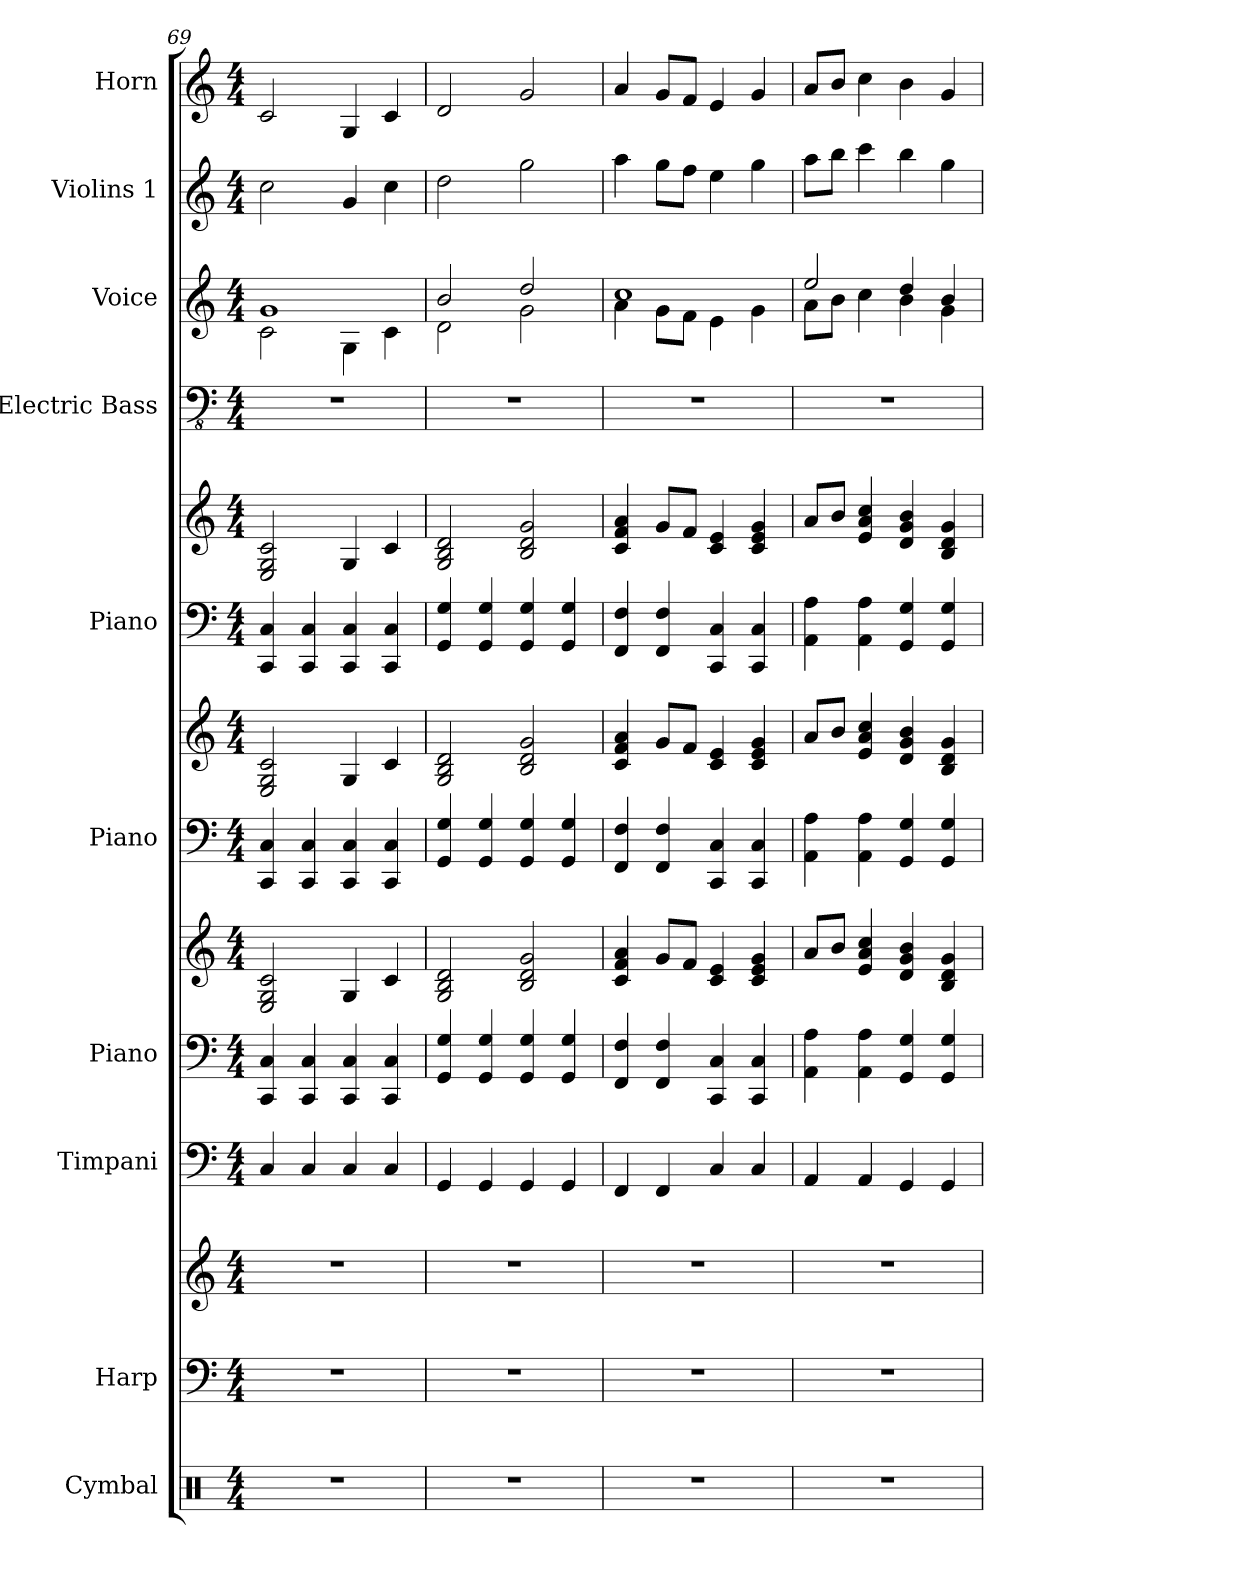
**kern	**kern	**kern	**kern	**kern	**kern	**kern	**kern	**kern	**kern	**kern	**kern	**kern	**kern
*part10	*part9	*part9	*part8	*part7	*part7	*part6	*part6	*part5	*part5	*part4	*part3	*part2	*part1
*staff14	*staff13	*staff12	*staff11	*staff10	*staff9	*staff8	*staff7	*staff6	*staff5	*staff4	*staff3	*staff2	*staff1
*I"Cymbal	*I"Harp	*	*I"Timpani	*I"Piano	*	*I"Piano	*	*I"Piano	*	*I"Electric Bass	*I"Voice	*I"Violins 1	*I"Horn
*I'Cym.	*I'Hrp.	*	*I'Timp.	*I'Pno.	*	*I'Pno.	*	*I'Pno.	*	*I'El. B.	*I'Vo.	*I'Vlns. 1	*I'Hn.
*clefX	*clefF4	*clefG2	*clefF4	*clefF4	*clefG2	*clefF4	*clefG2	*clefF4	*clefG2	*clefFv4	*clefG2	*clefG2	*clefG2
*	*	*	*	*	*	*	*	*	*	*	*	*	*ITrd4c7
*k[]	*k[]	*k[]	*k[]	*k[]	*k[]	*k[]	*k[]	*k[]	*k[]	*k[]	*k[]	*k[]	*k[b-]
*C:	*C:	*C:	*C:	*C:	*C:	*C:	*C:	*C:	*C:	*C:	*C:	*C:	*F:
*M4/4	*M4/4	*M4/4	*M4/4	*M4/4	*M4/4	*M4/4	*M4/4	*M4/4	*M4/4	*M4/4	*M4/4	*M4/4	*M4/4
=69	=69	=69	=69	=69	=69	=69	=69	=69	=69	=69	=69	=69	=69
*	*	*	*	*	*	*	*	*	*	*	*^	*	*
1r	1r	1r	4C/	4CC/ 4C/	2E/ 2G/ 2c/	4CC/ 4C/	2E/ 2G/ 2c/	4CC/ 4C/	2E/ 2G/ 2c/	1r	1g	2c\	2cc\	2F/
.	.	.	4C/	4CC/ 4C/	.	4CC/ 4C/	.	4CC/ 4C/	.	.	.	.	.	.
.	.	.	4C/	4CC/ 4C/	4G/	4CC/ 4C/	4G/	4CC/ 4C/	4G/	.	.	4G\	4g/	4C/
.	.	.	4C/	4CC/ 4C/	4c/	4CC/ 4C/	4c/	4CC/ 4C/	4c/	.	.	4c\	4cc\	4F/
=70	=70	=70	=70	=70	=70	=70	=70	=70	=70	=70	=70	=70	=70	=70
1r	1r	1r	4GG/	4GG/ 4G/	2G/ 2B/ 2d/	4GG/ 4G/	2G/ 2B/ 2d/	4GG/ 4G/	2G/ 2B/ 2d/	1r	2b/	2d\	2dd\	2G/
.	.	.	4GG/	4GG/ 4G/	.	4GG/ 4G/	.	4GG/ 4G/	.	.	.	.	.	.
.	.	.	4GG/	4GG/ 4G/	2B/ 2d/ 2g/	4GG/ 4G/	2B/ 2d/ 2g/	4GG/ 4G/	2B/ 2d/ 2g/	.	2dd/	2g\	2gg\	2c/
.	.	.	4GG/	4GG/ 4G/	.	4GG/ 4G/	.	4GG/ 4G/	.	.	.	.	.	.
=71	=71	=71	=71	=71	=71	=71	=71	=71	=71	=71	=71	=71	=71	=71
1r	1r	1r	4FF/	4FF/ 4F/	4c/ 4f/ 4a/	4FF/ 4F/	4c/ 4f/ 4a/	4FF/ 4F/	4c/ 4f/ 4a/	1r	1cc	4a\	4aa\	4d/
.	.	.	4FF/	4FF/ 4F/	8g/L	4FF/ 4F/	8g/L	4FF/ 4F/	8g/L	.	.	8g\L	8gg\L	8c/L
.	.	.	.	.	8f/J	.	8f/J	.	8f/J	.	.	8f\J	8ff\J	8B-/J
.	.	.	4C/	4CC/ 4C/	4c/ 4e/	4CC/ 4C/	4c/ 4e/	4CC/ 4C/	4c/ 4e/	.	.	4e\	4ee\	4A/
.	.	.	4C/	4CC/ 4C/	4c/ 4e/ 4g/	4CC/ 4C/	4c/ 4e/ 4g/	4CC/ 4C/	4c/ 4e/ 4g/	.	.	4g\	4gg\	4c/
=72	=72	=72	=72	=72	=72	=72	=72	=72	=72	=72	=72	=72	=72	=72
1r	1r	1r	4AA/	4AA\ 4A\	8a/L	4AA\ 4A\	8a/L	4AA\ 4A\	8a/L	1r	2ee/	8a\L	8aa\L	8d/L
.	.	.	.	.	8b/J	.	8b/J	.	8b/J	.	.	8b\J	8bb\J	8e/J
.	.	.	4AA/	4AA\ 4A\	4e/ 4a/ 4cc/	4AA\ 4A\	4e/ 4a/ 4cc/	4AA\ 4A\	4e/ 4a/ 4cc/	.	.	4cc\	4ccc\	4f\
.	.	.	4GG/	4GG/ 4G/	4d/ 4g/ 4b/	4GG/ 4G/	4d/ 4g/ 4b/	4GG/ 4G/	4d/ 4g/ 4b/	.	4dd/	4b\	4bb\	4e\
.	.	.	4GG/	4GG/ 4G/	4B/ 4d/ 4g/	4GG/ 4G/	4B/ 4d/ 4g/	4GG/ 4G/	4B/ 4d/ 4g/	.	4b/	4g\	4gg\	4c/
*	*	*	*	*	*	*	*	*	*	*	*v	*v	*	*
=	=	=	=	=	=	=	=	=	=	=	=	=	=
*-	*-	*-	*-	*-	*-	*-	*-	*-	*-	*-	*-	*-	*-
